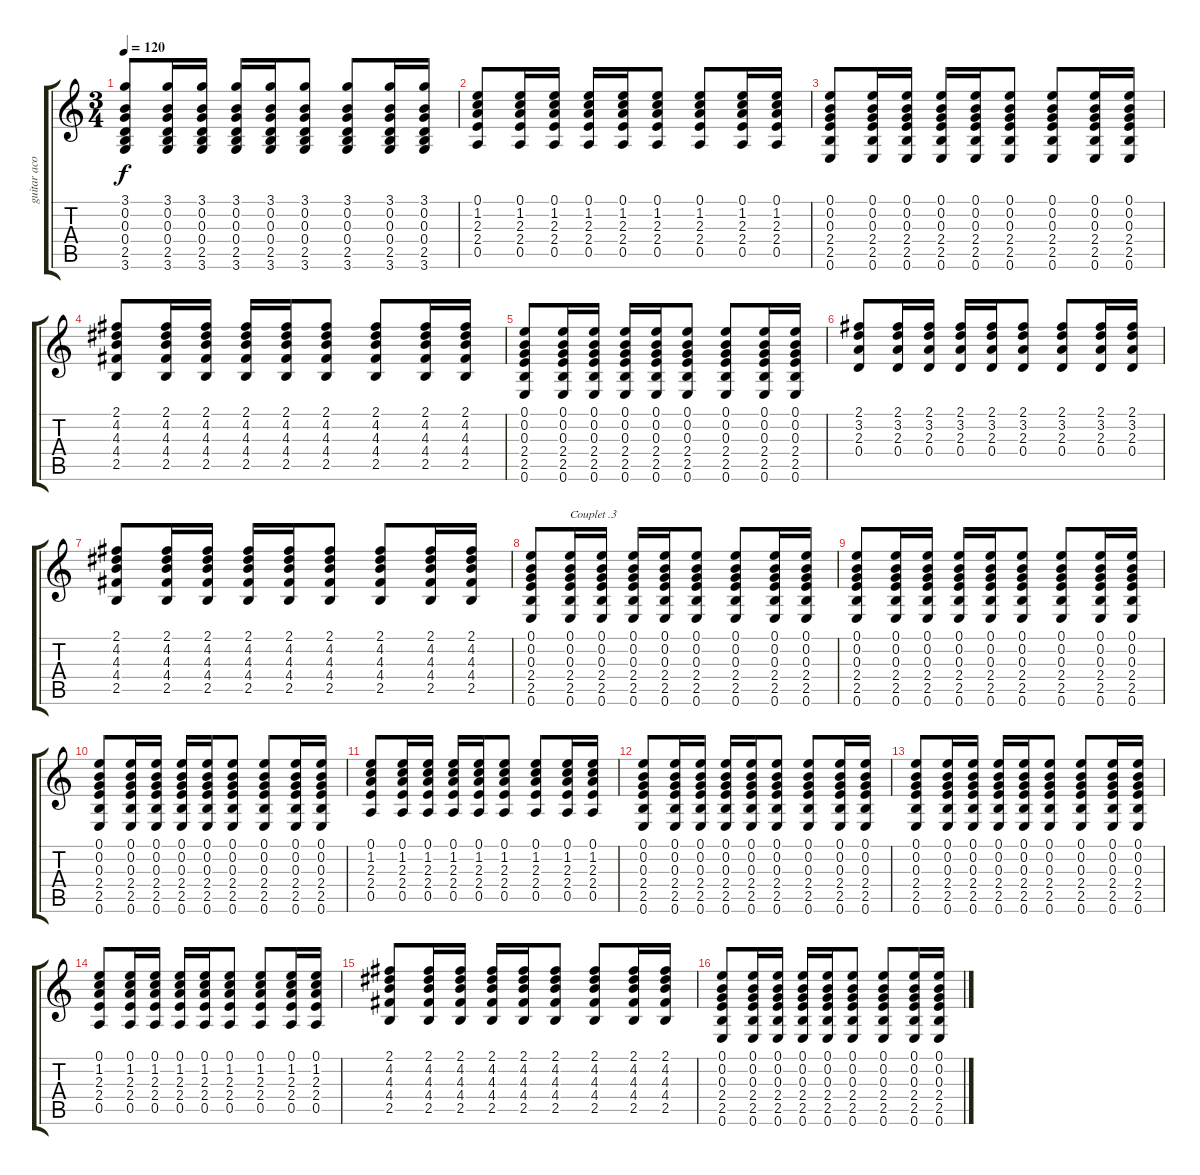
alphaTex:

\track ("guitar acoust" "guitar aco") {instrument acousticguitarsteel}
\staff {score tabs}
\tuning (E4 B3 G3 D3 A2 E2) {hide}
\ts (3 4)
\tempo 120
\clef g2
\ks c
(3.1 0.2 0.3 0.4 2.5 3.6).8{dy f} (3.1 0.2 0.3 0.4 2.5 3.6).16 (3.1 0.2 0.3 0.4 2.5 3.6).16 (3.1 0.2 0.3 0.4 2.5 3.6).16 (3.1 0.2 0.3 0.4 2.5 3.6).16 (3.1 0.2 0.3 0.4 2.5 3.6).8 (3.1 0.2 0.3 0.4 2.5 3.6).8 (3.1 0.2 0.3 0.4 2.5 3.6).16 (3.1 0.2 0.3 0.4 2.5 3.6).16 |
(0.1 1.2 2.3 2.4 0.5).8 (0.1 1.2 2.3 2.4 0.5).16 (0.1 1.2 2.3 2.4 0.5).16 (0.1 1.2 2.3 2.4 0.5).16 (0.1 1.2 2.3 2.4 0.5).16 (0.1 1.2 2.3 2.4 0.5).8 (0.1 1.2 2.3 2.4 0.5).8 (0.1 1.2 2.3 2.4 0.5).16 (0.1 1.2 2.3 2.4 0.5).16 |
(0.1 0.2 0.3 2.4 2.5 0.6).8 (0.1 0.2 0.3 2.4 2.5 0.6).16 (0.1 0.2 0.3 2.4 2.5 0.6).16 (0.1 0.2 0.3 2.4 2.5 0.6).16 (0.1 0.2 0.3 2.4 2.5 0.6).16 (0.1 0.2 0.3 2.4 2.5 0.6).8 (0.1 0.2 0.3 2.4 2.5 0.6).8 (0.1 0.2 0.3 2.4 2.5 0.6).16 (0.1 0.2 0.3 2.4 2.5 0.6).16 |
(2.1 4.2 4.3 4.4 2.5).8 (2.1 4.2 4.3 4.4 2.5).16 (2.1 4.2 4.3 4.4 2.5).16 (2.1 4.2 4.3 4.4 2.5).16 (2.1 4.2 4.3 4.4 2.5).16 (2.1 4.2 4.3 4.4 2.5).8 (2.1 4.2 4.3 4.4 2.5).8 (2.1 4.2 4.3 4.4 2.5).16 (2.1 4.2 4.3 4.4 2.5).16 |
(0.1 0.2 0.3 2.4 2.5 0.6).8 (0.1 0.2 0.3 2.4 2.5 0.6).16 (0.1 0.2 0.3 2.4 2.5 0.6).16 (0.1 0.2 0.3 2.4 2.5 0.6).16 (0.1 0.2 0.3 2.4 2.5 0.6).16 (0.1 0.2 0.3 2.4 2.5 0.6).8 (0.1 0.2 0.3 2.4 2.5 0.6).8 (0.1 0.2 0.3 2.4 2.5 0.6).16 (0.1 0.2 0.3 2.4 2.5 0.6).16 |
(2.1 3.2 2.3 0.4).8 (2.1 3.2 2.3 0.4).16 (2.1 3.2 2.3 0.4).16 (2.1 3.2 2.3 0.4).16 (2.1 3.2 2.3 0.4).16 (2.1 3.2 2.3 0.4).8 (2.1 3.2 2.3 0.4).8 (2.1 3.2 2.3 0.4).16 (2.1 3.2 2.3 0.4).16 |
(2.1 4.2 4.3 4.4 2.5).8 (2.1 4.2 4.3 4.4 2.5).16 (2.1 4.2 4.3 4.4 2.5).16 (2.1 4.2 4.3 4.4 2.5).16 (2.1 4.2 4.3 4.4 2.5).16 (2.1 4.2 4.3 4.4 2.5).8 (2.1 4.2 4.3 4.4 2.5).8 (2.1 4.2 4.3 4.4 2.5).16 (2.1 4.2 4.3 4.4 2.5).16 |
(0.1 0.2 0.3 2.4 2.5 0.6).8 (0.1 0.2 0.3 2.4 2.5 0.6).16{txt "Couplet .3"} (0.1 0.2 0.3 2.4 2.5 0.6).16 (0.1 0.2 0.3 2.4 2.5 0.6).16 (0.1 0.2 0.3 2.4 2.5 0.6).16 (0.1 0.2 0.3 2.4 2.5 0.6).8 (0.1 0.2 0.3 2.4 2.5 0.6).8 (0.1 0.2 0.3 2.4 2.5 0.6).16 (0.1 0.2 0.3 2.4 2.5 0.6).16 |
(0.1 0.2 0.3 2.4 2.5 0.6).8 (0.1 0.2 0.3 2.4 2.5 0.6).16 (0.1 0.2 0.3 2.4 2.5 0.6).16 (0.1 0.2 0.3 2.4 2.5 0.6).16 (0.1 0.2 0.3 2.4 2.5 0.6).16 (0.1 0.2 0.3 2.4 2.5 0.6).8 (0.1 0.2 0.3 2.4 2.5 0.6).8 (0.1 0.2 0.3 2.4 2.5 0.6).16 (0.1 0.2 0.3 2.4 2.5 0.6).16 |
(0.1 0.2 0.3 2.4 2.5 0.6).8 (0.1 0.2 0.3 2.4 2.5 0.6).16 (0.1 0.2 0.3 2.4 2.5 0.6).16 (0.1 0.2 0.3 2.4 2.5 0.6).16 (0.1 0.2 0.3 2.4 2.5 0.6).16 (0.1 0.2 0.3 2.4 2.5 0.6).8 (0.1 0.2 0.3 2.4 2.5 0.6).8 (0.1 0.2 0.3 2.4 2.5 0.6).16 (0.1 0.2 0.3 2.4 2.5 0.6).16 |
(0.1 1.2 2.3 2.4 0.5).8 (0.1 1.2 2.3 2.4 0.5).16 (0.1 1.2 2.3 2.4 0.5).16 (0.1 1.2 2.3 2.4 0.5).16 (0.1 1.2 2.3 2.4 0.5).16 (0.1 1.2 2.3 2.4 0.5).8 (0.1 1.2 2.3 2.4 0.5).8 (0.1 1.2 2.3 2.4 0.5).16 (0.1 1.2 2.3 2.4 0.5).16 |
(0.1 0.2 0.3 2.4 2.5 0.6).8 (0.1 0.2 0.3 2.4 2.5 0.6).16 (0.1 0.2 0.3 2.4 2.5 0.6).16 (0.1 0.2 0.3 2.4 2.5 0.6).16 (0.1 0.2 0.3 2.4 2.5 0.6).16 (0.1 0.2 0.3 2.4 2.5 0.6).8 (0.1 0.2 0.3 2.4 2.5 0.6).8 (0.1 0.2 0.3 2.4 2.5 0.6).16 (0.1 0.2 0.3 2.4 2.5 0.6).16 |
(0.1 0.2 0.3 2.4 2.5 0.6).8 (0.1 0.2 0.3 2.4 2.5 0.6).16 (0.1 0.2 0.3 2.4 2.5 0.6).16 (0.1 0.2 0.3 2.4 2.5 0.6).16 (0.1 0.2 0.3 2.4 2.5 0.6).16 (0.1 0.2 0.3 2.4 2.5 0.6).8 (0.1 0.2 0.3 2.4 2.5 0.6).8 (0.1 0.2 0.3 2.4 2.5 0.6).16 (0.1 0.2 0.3 2.4 2.5 0.6).16 |
(0.1 1.2 2.3 2.4 0.5).8 (0.1 1.2 2.3 2.4 0.5).16 (0.1 1.2 2.3 2.4 0.5).16 (0.1 1.2 2.3 2.4 0.5).16 (0.1 1.2 2.3 2.4 0.5).16 (0.1 1.2 2.3 2.4 0.5).8 (0.1 1.2 2.3 2.4 0.5).8 (0.1 1.2 2.3 2.4 0.5).16 (0.1 1.2 2.3 2.4 0.5).16 |
(2.1 4.2 4.3 4.4 2.5).8 (2.1 4.2 4.3 4.4 2.5).16 (2.1 4.2 4.3 4.4 2.5).16 (2.1 4.2 4.3 4.4 2.5).16 (2.1 4.2 4.3 4.4 2.5).16 (2.1 4.2 4.3 4.4 2.5).8 (2.1 4.2 4.3 4.4 2.5).8 (2.1 4.2 4.3 4.4 2.5).16 (2.1 4.2 4.3 4.4 2.5).16 |
(0.1 0.2 0.3 2.4 2.5 0.6).8 (0.1 0.2 0.3 2.4 2.5 0.6).16 (0.1 0.2 0.3 2.4 2.5 0.6).16 (0.1 0.2 0.3 2.4 2.5 0.6).16 (0.1 0.2 0.3 2.4 2.5 0.6).16 (0.1 0.2 0.3 2.4 2.5 0.6).8 (0.1 0.2 0.3 2.4 2.5 0.6).8 (0.1 0.2 0.3 2.4 2.5 0.6).16 (0.1 0.2 0.3 2.4 2.5 0.6).16
